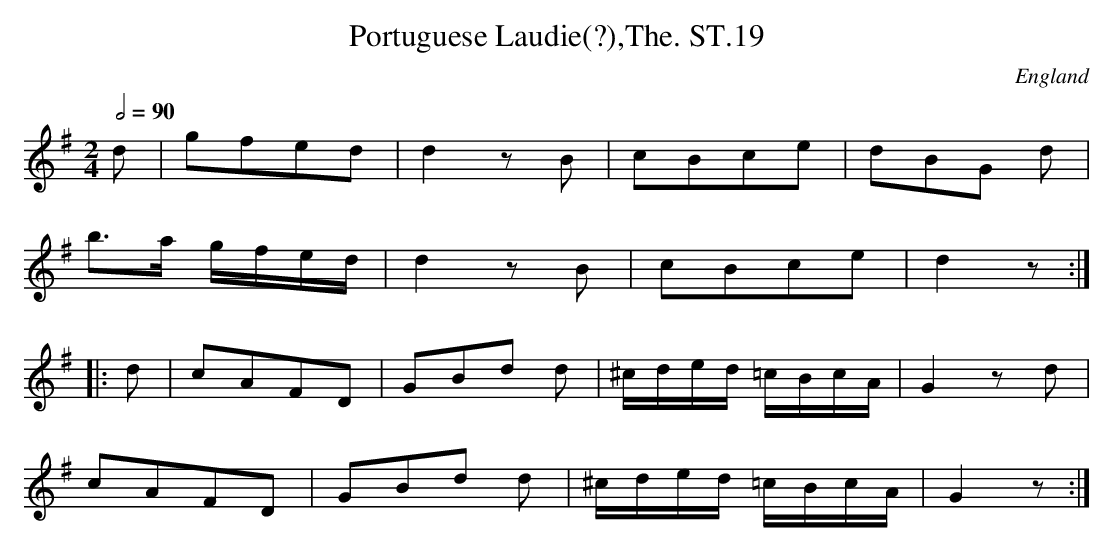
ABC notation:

X:1
T:Portuguese Laudie(?),The. ST.19
L:1/8
M:2/4
O:England
Q:1/2=90
K:G
d|gfed|d2zB|cBce|dBG d|!
b>a g/2f/2e/2d/2|d2zB|cBce|d2z:|!
|:d|cAFD|GBd d|^c/2d/2e/2d/2 =c/2B/2c/2A/2|G2zd|!
cAFD|GBd d|^c/2d/2e/2d/2 =c/2B/2c/2A/2|G2z:|
